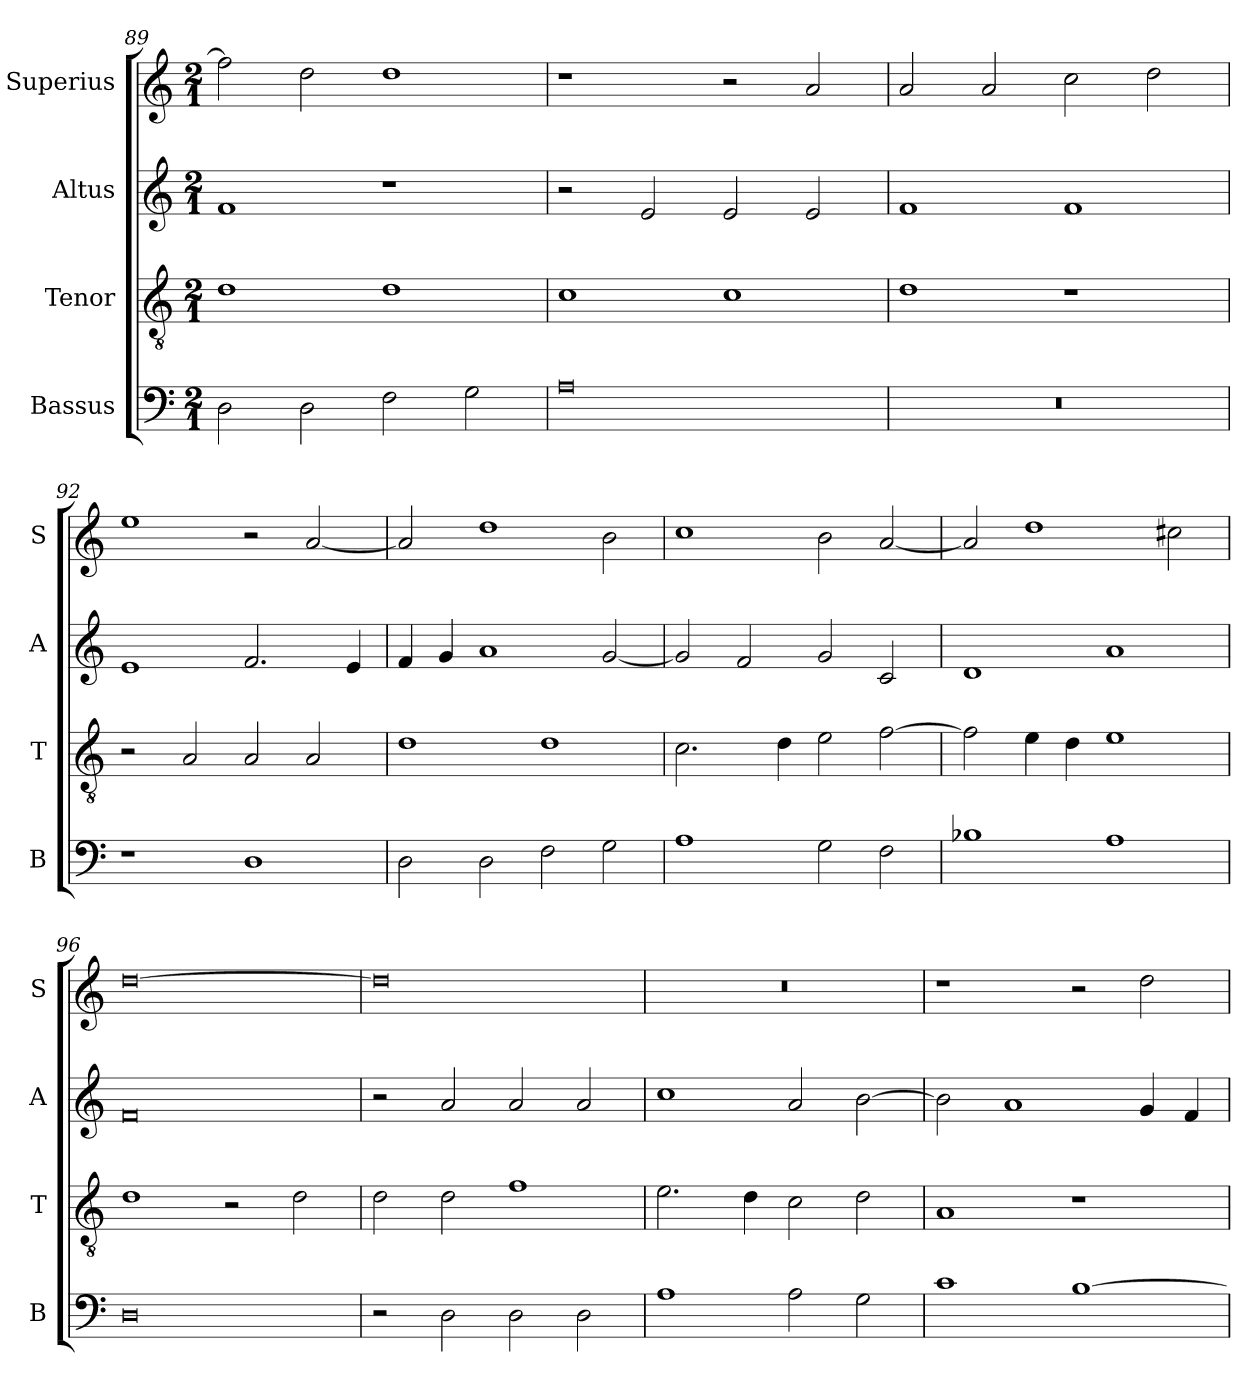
**kern	**kern	**kern	**kern
*part4	*part3	*part2	*part1
*staff4	*staff3	*staff2	*staff1
*I"Bassus	*I"Tenor	*I"Altus	*I"Superius
*I'B	*I'T	*I'A	*I'S
*clefF4	*clefGv2	*clefG2	*clefG2
*k[]	*k[]	*k[]	*k[]
*C:	*C:	*C:	*C:
*M2/1	*M2/1	*M2/1	*M2/1
=89	=89	=89	=89
2D	1d	1f	2ff]
2D	.	.	2dd
2F	1d	1r	1dd
2G	.	.	.
=90	=90	=90	=90
0A	1c	2r	1r
.	.	2e	.
.	1c	2e	2r
.	.	2e	2a
=91	=91	=91	=91
0r	1d	1f	2a
.	.	.	2a
.	1r	1f	2cc
.	.	.	2dd
=92	=92	=92	=92
1r	2r	1e	1ee
.	2A	.	.
1D	2A	2.f	2r
.	2A	.	[2a
.	.	4e	.
=93	=93	=93	=93
2D	1d	4f	2a]
.	.	4g	.
2D	.	1a	1dd
2F	1d	.	.
2G	.	[2g	2b
=94	=94	=94	=94
1A	2.c	2g]	1cc
.	.	2f	.
.	4d	.	.
2G	2e	2g	2b
2F	[2f	2c	[2a
=95	=95	=95	=95
1B-X	2f]	1d	2a]
.	4e	.	1dd
.	4d	.	.
1A	1e	1a	.
.	.	.	2cc#X
=96	=96	=96	=96
0D	1d	0f	[0dd
.	2r	.	.
.	2d	.	.
=97	=97	=97	=97
2r	2d	2r	0dd]
2D	2d	2a	.
2D	1f	2a	.
2D	.	2a	.
=98	=98	=98	=98
1A	2.e	1cc	0r
.	4d	.	.
2A	2c	2a	.
2G	2d	[2b	.
=99	=99	=99	=99
1c	1A	2b]	1r
.	.	1a	.
[1B	1r	.	2r
.	.	4g	2dd
.	.	4f	.
=	=	=	=
*-	*-	*-	*-
